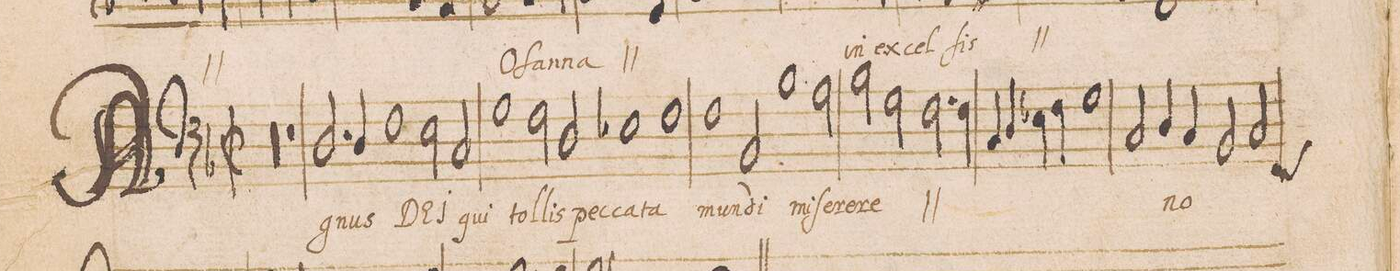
**kern	**text
*I"BASVS	*
*clefF4	*
*k[b-]	*
*met(C|)	*
*M2/1	*
*all\right	*
00r	.
=2-	=2-
=3-	=3-
1r	.
2.D/	A-
4D/	-gnus
=4-	=4-
1F\	DE-
*2\right	*
2E\	-I
2C/	qui
=5-	=5-
1G\	tol-
2F\	-lis
2D/	pec-
=6-	=6-
1E-X\	-ca-
1F\	-ta
=7-	=7-
1F\	mun-
2BB-/	-di
1B-\	mi-
=8-	=8-
2A\	-ſe-
2B-\	-re-
2G\	-re
=9-	=9-
*	*ij
2.F\	mi-
4F\	-ſe-
4C/	-re-
4D/	.
4E-X\	.
4F\	.
=10-	=10-
1G\	.
2C/	-re
*	*Xij
4D/	no-
4C/	.
=11-	=11-
2BB-/	.
2C/	.
*-	*-
